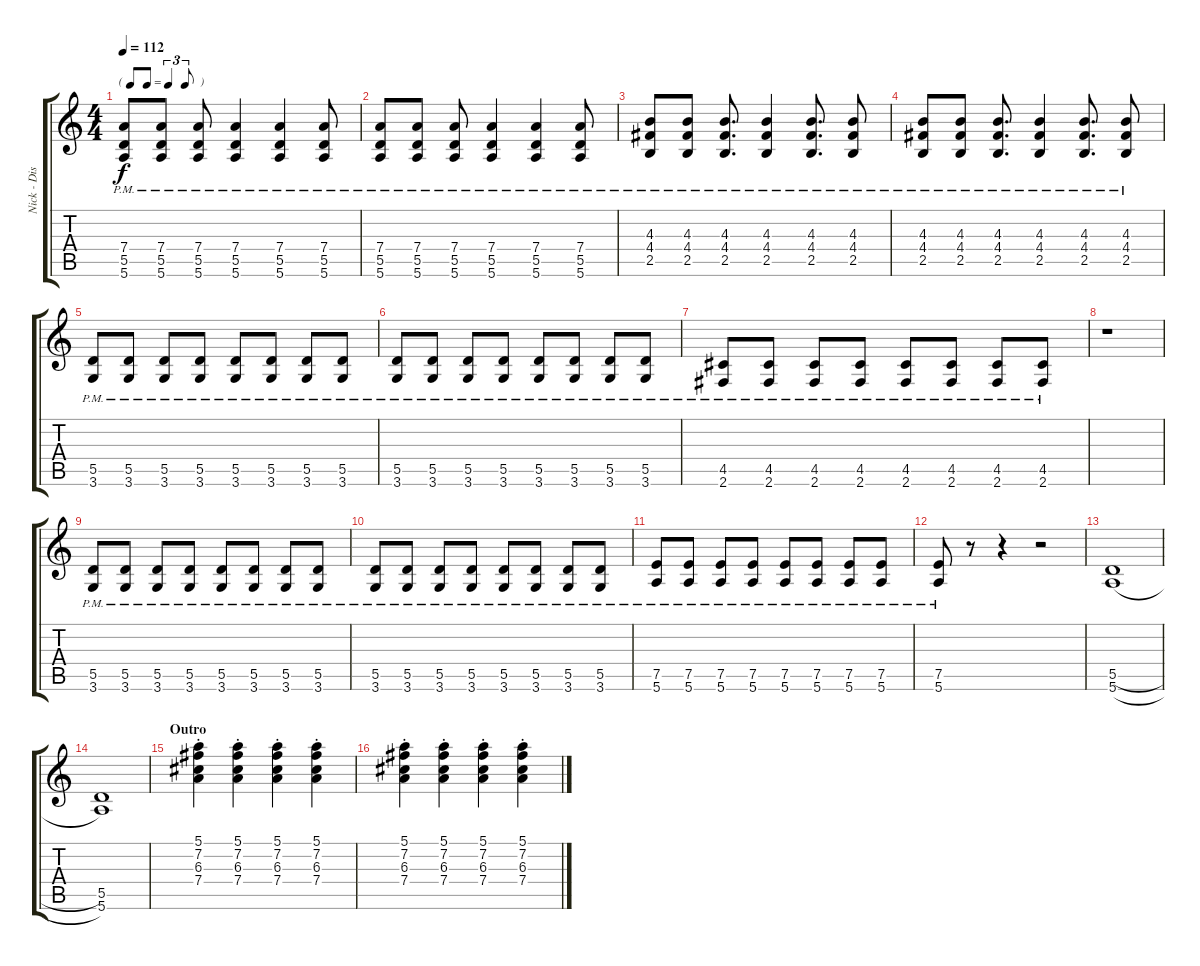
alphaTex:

\track ("Nick - Distorted Rhythm " "Nick - Dis") {instrument distortionguitar}
\staff {score tabs}
\tuning (E4 B3 G3 D3 A2 E2) {hide}
\ts (4 4)
\tf triplet8th
\tempo 112
\clef g2
\ks c
(7.4{pm} 5.5{pm} 5.6{pm}).8{dy f} (7.4{pm} 5.5{pm} 5.6{pm}).8 (7.4{pm} 5.5{pm} 5.6{pm}).8 (7.4{pm} 5.5{pm} 5.6{pm}).4 (7.4{pm} 5.5{pm} 5.6{pm}).4 (7.4{pm} 5.5{pm} 5.6{pm}).8 |
(7.4{pm} 5.5{pm} 5.6{pm}).8 (7.4{pm} 5.5{pm} 5.6{pm}).8 (7.4{pm} 5.5{pm} 5.6{pm}).8 (7.4{pm} 5.5{pm} 5.6{pm}).4 (7.4{pm} 5.5{pm} 5.6{pm}).4 (7.4{pm} 5.5{pm} 5.6{pm}).8 |
(4.3{pm} 4.4{pm} 2.5{pm}).8 (4.3{pm} 4.4{pm} 2.5{pm}).8 (4.3{pm} 4.4{pm} 2.5{pm}).8{d} (4.3{pm} 4.4{pm} 2.5{pm}).4 (4.3{pm} 4.4{pm} 2.5{pm}).8{d} (4.3{pm} 4.4{pm} 2.5{pm}).8 |
(4.3{pm} 4.4{pm} 2.5{pm}).8 (4.3{pm} 4.4{pm} 2.5{pm}).8 (4.3{pm} 4.4{pm} 2.5{pm}).8{d} (4.3{pm} 4.4{pm} 2.5{pm}).4 (4.3{pm} 4.4{pm} 2.5{pm}).8{d} (4.3{pm} 4.4{pm} 2.5{pm}).8 |
(5.5{pm} 3.6{pm}).8 (5.5{pm} 3.6{pm}).8 (5.5{pm} 3.6{pm}).8 (5.5{pm} 3.6{pm}).8 (5.5{pm} 3.6{pm}).8 (5.5{pm} 3.6{pm}).8 (5.5{pm} 3.6{pm}).8 (5.5{pm} 3.6{pm}).8 |
(5.5{pm} 3.6{pm}).8 (5.5{pm} 3.6{pm}).8 (5.5{pm} 3.6{pm}).8 (5.5{pm} 3.6{pm}).8 (5.5{pm} 3.6{pm}).8 (5.5{pm} 3.6{pm}).8 (5.5{pm} 3.6{pm}).8 (5.5{pm} 3.6{pm}).8 |
(4.5{pm} 2.6{pm}).8 (4.5{pm} 2.6{pm}).8 (4.5{pm} 2.6{pm}).8 (4.5{pm} 2.6{pm}).8 (4.5{pm} 2.6{pm}).8 (4.5{pm} 2.6{pm}).8 (4.5{pm} 2.6{pm}).8 (4.5{pm} 2.6{pm}).8 |
r.1 |
(5.5{pm} 3.6{pm}).8 (5.5{pm} 3.6{pm}).8 (5.5{pm} 3.6{pm}).8 (5.5{pm} 3.6{pm}).8 (5.5{pm} 3.6{pm}).8 (5.5{pm} 3.6{pm}).8 (5.5{pm} 3.6{pm}).8 (5.5{pm} 3.6{pm}).8 |
(5.5{pm} 3.6{pm}).8 (5.5{pm} 3.6{pm}).8 (5.5{pm} 3.6{pm}).8 (5.5{pm} 3.6{pm}).8 (5.5{pm} 3.6{pm}).8 (5.5{pm} 3.6{pm}).8 (5.5{pm} 3.6{pm}).8 (5.5{pm} 3.6{pm}).8 |
(7.5{pm} 5.6{pm}).8 (7.5{pm} 5.6{pm}).8 (7.5{pm} 5.6{pm}).8 (7.5{pm} 5.6{pm}).8 (7.5{pm} 5.6{pm}).8 (7.5{pm} 5.6{pm}).8 (7.5{pm} 5.6{pm}).8 (7.5{pm} 5.6{pm}).8 |
(7.5{pm} 5.6{pm}).8 r.8 r.4 r.2 |
(5.5{h} 5.6{h}).1 |
(5.5 5.6).1 |
\section ("" "Outro")
(5.1{st} 7.2{st} 6.3{st} 7.4{st}).4 (5.1{st} 7.2{st} 6.3{st} 7.4{st}).4 (5.1{st} 7.2{st} 6.3{st} 7.4{st}).4 (5.1{st} 7.2{st} 6.3{st} 7.4{st}).4 |
(5.1{st} 7.2{st} 6.3{st} 7.4{st}).4 (5.1{st} 7.2{st} 6.3{st} 7.4{st}).4 (5.1{st} 7.2{st} 6.3{st} 7.4{st}).4 (5.1{st} 7.2{st} 6.3{st} 7.4{st}).4
